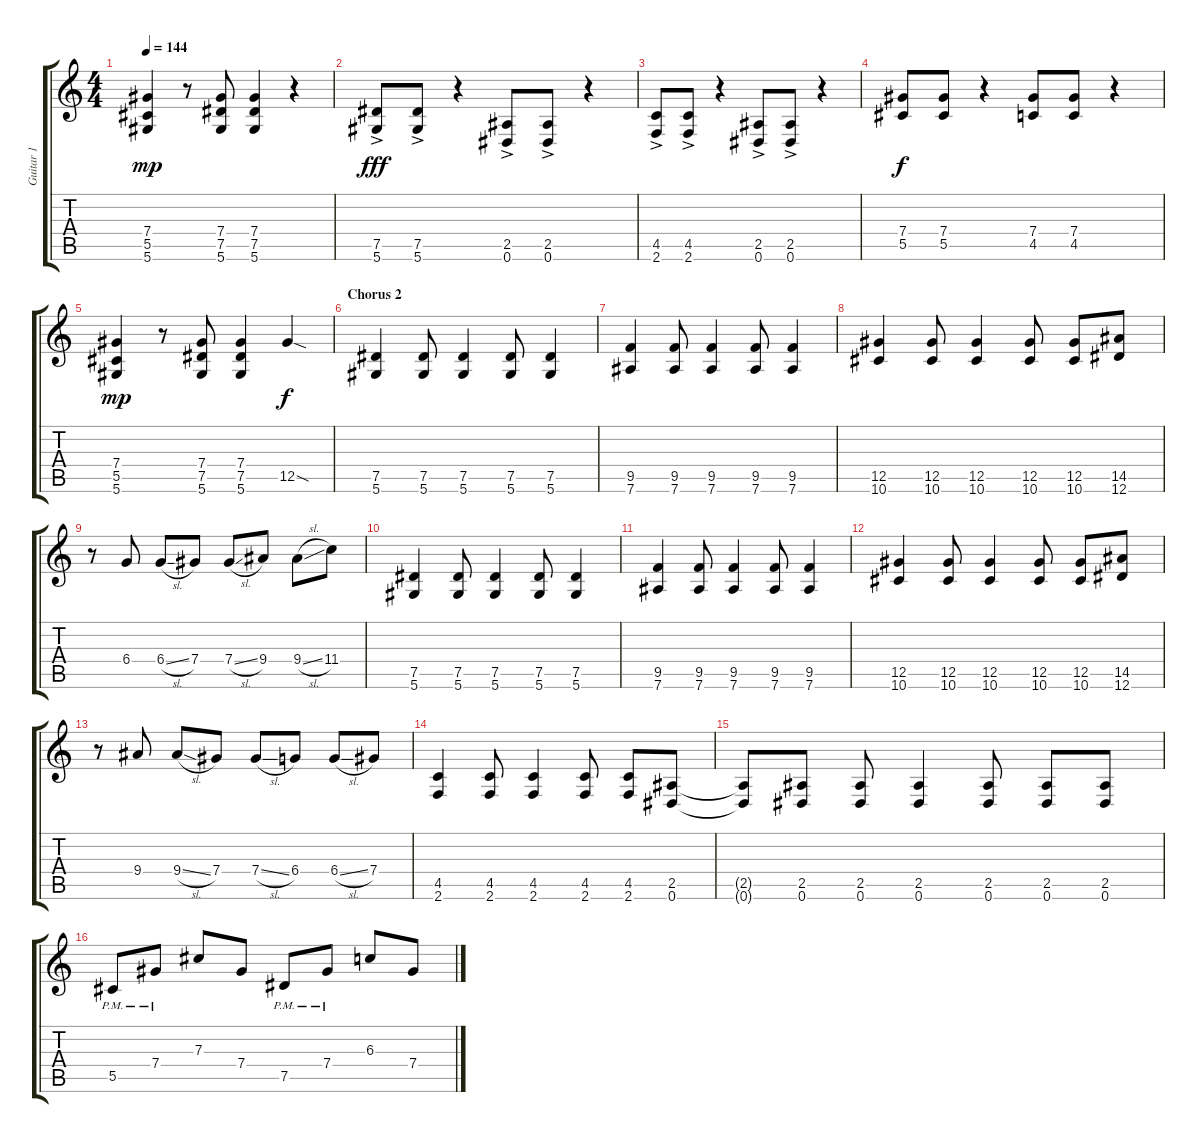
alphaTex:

\track ("Guitar 1" "Guitar 1") {instrument distortionguitar}
\staff {score tabs}
\tuning (Eb4 Bb3 Gb3 Db3 Ab2 Eb2) {hide}
\ts (4 4)
\tempo 144
\clef g2
\ks c
(7.4 5.5 5.6).4{dy mp} r.8 (7.4 7.5 5.6).8 (7.4 7.5 5.6).4 r.4 |
(7.5 5.6{ac}).8{dy fff} (7.5 5.6{ac}).8 r.4 (2.5 0.6{ac}).8 (2.5 0.6{ac}).8 r.4 |
(4.5 2.6{ac}).8 (4.5 2.6{ac}).8 r.4 (2.5 0.6{ac}).8 (2.5 0.6{ac}).8 r.4 |
(7.4 5.5).8{dy f} (7.4 5.5).8 r.4 (7.4 4.5).8 (7.4 4.5).8 r.4 |
(7.4 5.5 5.6).4{dy mp} r.8 (7.4 7.5 5.6).8 (7.4 7.5 5.6).4 12.5{sod}.4{dy f} |
\section ("" "Chorus 2")
(7.5 5.6).4 (7.5 5.6).8 (7.5 5.6).4 (7.5 5.6).8 (7.5 5.6).4 |
(9.5 7.6).4 (9.5 7.6).8 (9.5 7.6).4 (9.5 7.6).8 (9.5 7.6).4 |
(12.5 10.6).4 (12.5 10.6).8 (12.5 10.6).4 (12.5 10.6).8 (12.5 10.6).8 (14.5 12.6).8 |
r.8 6.4.8 6.4{sl}.8 7.4.8 7.4{sl}.8 9.4.8 9.4{sl}.8 11.4.8 |
(7.5 5.6).4 (7.5 5.6).8 (7.5 5.6).4 (7.5 5.6).8 (7.5 5.6).4 |
(9.5 7.6).4 (9.5 7.6).8 (9.5 7.6).4 (9.5 7.6).8 (9.5 7.6).4 |
(12.5 10.6).4 (12.5 10.6).8 (12.5 10.6).4 (12.5 10.6).8 (12.5 10.6).8 (14.5 12.6).8 |
r.8 9.4.8 9.4{sl}.8 7.4.8 7.4{sl}.8 6.4.8 6.4{sl}.8 7.4.8 |
(4.5 2.6).4 (4.5 2.6).8 (4.5 2.6).4 (4.5 2.6).8 (4.5 2.6).8 (2.5 0.6).8 |
(2.5{t} 0.6{t}).8 (2.5 0.6).8 (2.5 0.6).8 (2.5 0.6).4 (2.5 0.6).8 (2.5 0.6).8 (2.5 0.6).8 |
5.5{pm}.8 7.4{pm}.8 7.3.8 7.4.8 7.5{pm}.8 7.4{pm}.8 6.3.8 7.4.8
